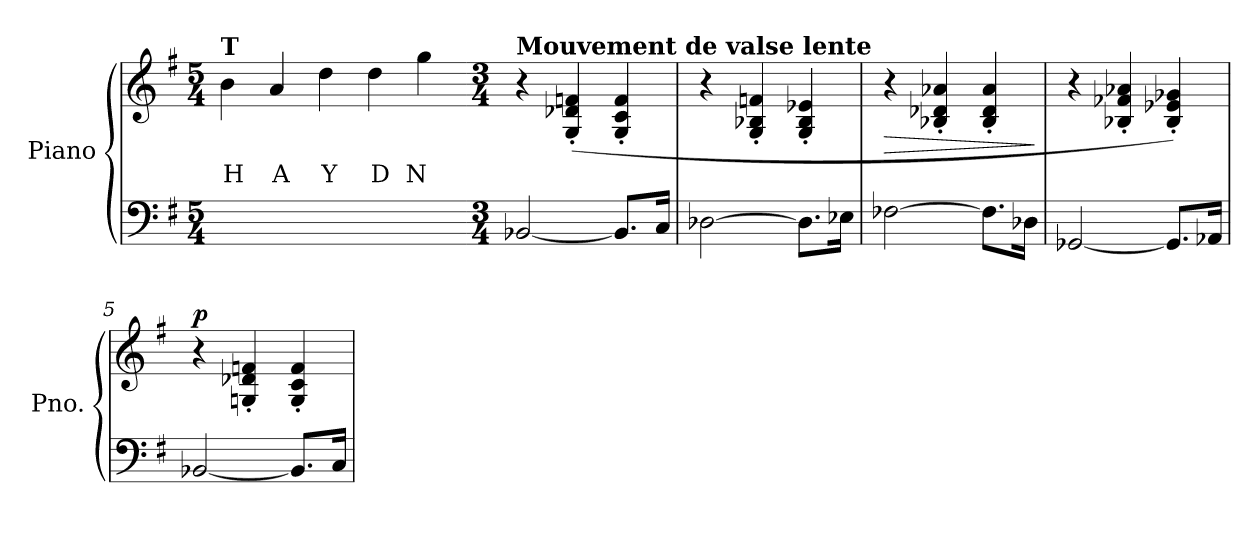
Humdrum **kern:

**kern	**kern	**text	**dynam
*part1	*part1	*part1	*part1
*staff2	*staff1	*staff1	*staff1/2
*I"Piano	*	*	*
*I'Pno.	*	*	*
*clefF4	*clefG2	*	*
*k[f#]	*k[f#]	*	*
*M5/4	*M5/4	*	*
=1	=1	=1	=1
!	!LO:TX:a:B:t=T	!	!
!	!	!LO:LY:b	!
1ryy	4b\	H	.
!	!	!LO:LY:b	!
.	4a/	A	.
!	!	!LO:LY:b	!
.	4dd\	Y	.
!	!	!LO:LY:b	!
.	4dd\	D	.
!	!	!LO:LY:b	!
4ryy	4gg\	N	.
!!LO:LB:g=z
=1-	=1-	=1-	=1-
*M3/4	*M3/4	*	*
!	!LO:TX:a:B:t=Mouvement de valse lente	!	!
[2BB-X/	4r	.	.
!	!	!	!LO:DY:b
!	!	!	!LO:DY:n=1:b
.	(>4G/' 4d-X/' 4fn/'	.	p other-dynamics
8.BB-/L]	4G/' 4c/' 4f/'	.	.
16C/Jk	.	.	.
=2	=2	=2	=2
[2D-X\	4r	.	.
.	4G/' 4B-X/' 4fn/'	.	.
8.D-\L]	4G/' 4B-/' 4e-X/'	.	.
16E-X\Jk	.	.	.
=3	=3	=3	=3
!	!	!	!LO:HP:b
[2F-X\	4r	.	>
.	4B-X/' 4d-X/' 4a-X/'	.	.
8.F-\L]	4B-/' 4d-/' 4a-/'	.	.
16D-X\Jk	.	.	.
.	.	.	]
=4	=4	=4	=4
[2GG-X/	4r	.	.
.	4B-X/' 4f-X/' 4a-X/'	.	.
8.GG-/L]	4B-/' 4e-X/' 4g-X/')	.	.
16AA-X/Jk	.	.	.
=5	=5	=5	=5
!	!	!	!LO:DY:b
[2BB-X/	4r	.	p
.	4Gn/' 4d-X/' 4fn/'	.	.
8.BB-/L]	4G/' 4c/' 4f/'	.	.
16C/Jk	.	.	.
=	=	=	=
*-	*-	*-	*-
